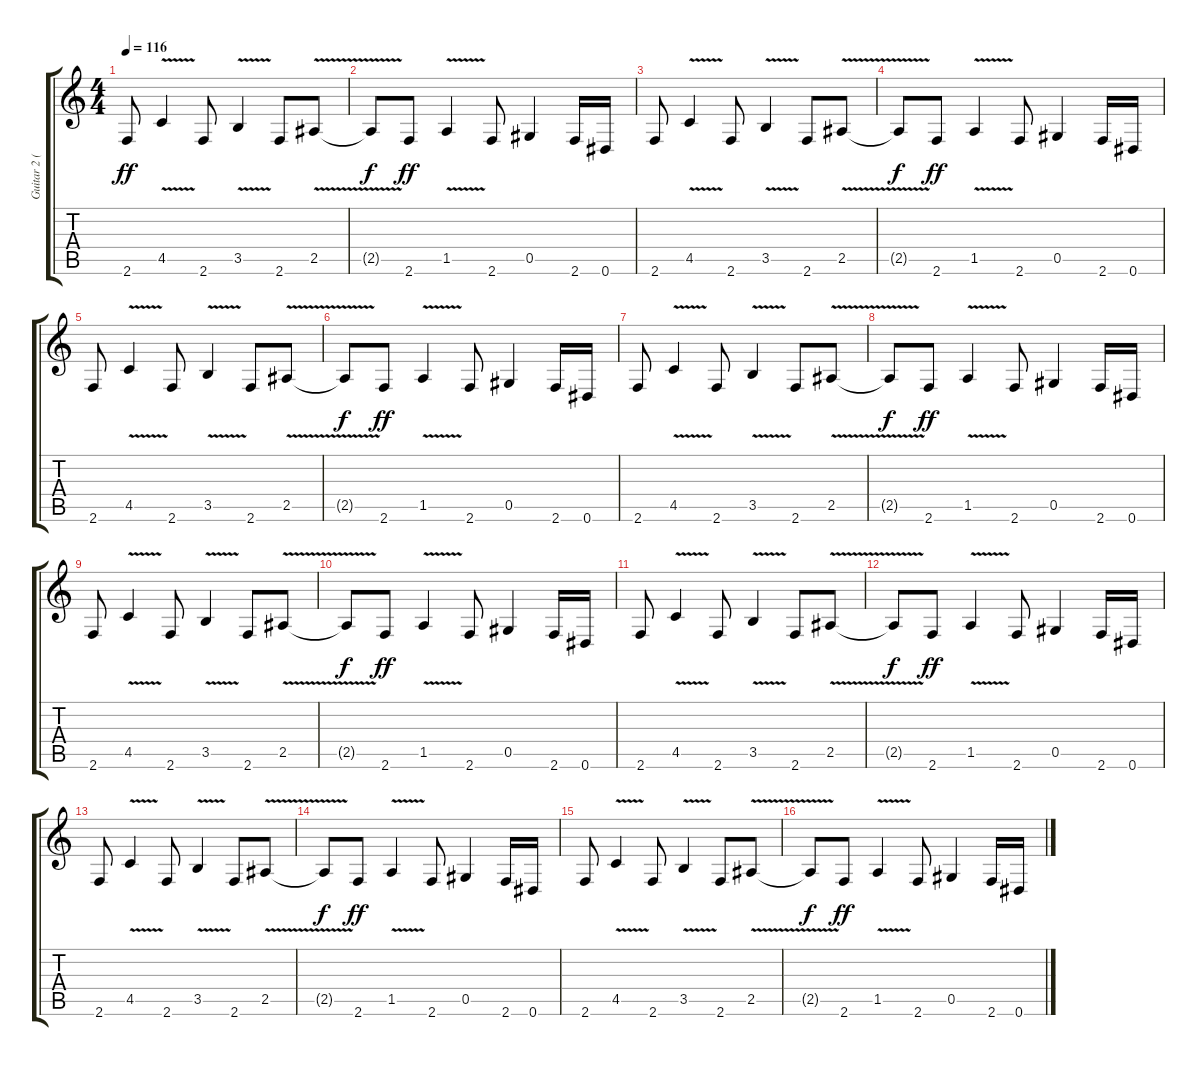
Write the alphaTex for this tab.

\track ("Guitar 2 (Distortion Hammet)" "Guitar 2 (") {instrument distortionguitar}
\staff {score tabs}
\tuning (Eb4 Bb3 Gb3 Db3 Ab2 Eb2) {hide}
\ts (4 4)
\tempo 116
\clef g2
\ks c
2.6.8{dy ff} 4.5{v}.4 2.6.8 3.5{v}.4 2.6.8 2.5{v}.8 |
2.5{t}.8{dy f} 2.6.8{dy ff} 1.5{v}.4 2.6.8 0.5.4 2.6.16 0.6.16 |
2.6.8 4.5{v}.4 2.6.8 3.5{v}.4 2.6.8 2.5{v}.8 |
2.5{t}.8{dy f} 2.6.8{dy ff} 1.5{v}.4 2.6.8 0.5.4 2.6.16 0.6.16 |
2.6.8 4.5{v}.4 2.6.8 3.5{v}.4 2.6.8 2.5{v}.8 |
2.5{t}.8{dy f} 2.6.8{dy ff} 1.5{v}.4 2.6.8 0.5.4 2.6.16 0.6.16 |
2.6.8 4.5{v}.4 2.6.8 3.5{v}.4 2.6.8 2.5{v}.8 |
2.5{t}.8{dy f} 2.6.8{dy ff} 1.5{v}.4 2.6.8 0.5.4 2.6.16 0.6.16 |
2.6.8 4.5{v}.4 2.6.8 3.5{v}.4 2.6.8 2.5{v}.8 |
2.5{t}.8{dy f} 2.6.8{dy ff} 1.5{v}.4 2.6.8 0.5.4 2.6.16 0.6.16 |
2.6.8 4.5{v}.4 2.6.8 3.5{v}.4 2.6.8 2.5{v}.8 |
2.5{t}.8{dy f} 2.6.8{dy ff} 1.5{v}.4 2.6.8 0.5.4 2.6.16 0.6.16 |
2.6.8 4.5{v}.4 2.6.8 3.5{v}.4 2.6.8 2.5{v}.8 |
2.5{t}.8{dy f} 2.6.8{dy ff} 1.5{v}.4 2.6.8 0.5.4 2.6.16 0.6.16 |
2.6.8 4.5{v}.4 2.6.8 3.5{v}.4 2.6.8 2.5{v}.8 |
2.5{t}.8{dy f} 2.6.8{dy ff} 1.5{v}.4 2.6.8 0.5.4 2.6.16 0.6.16
